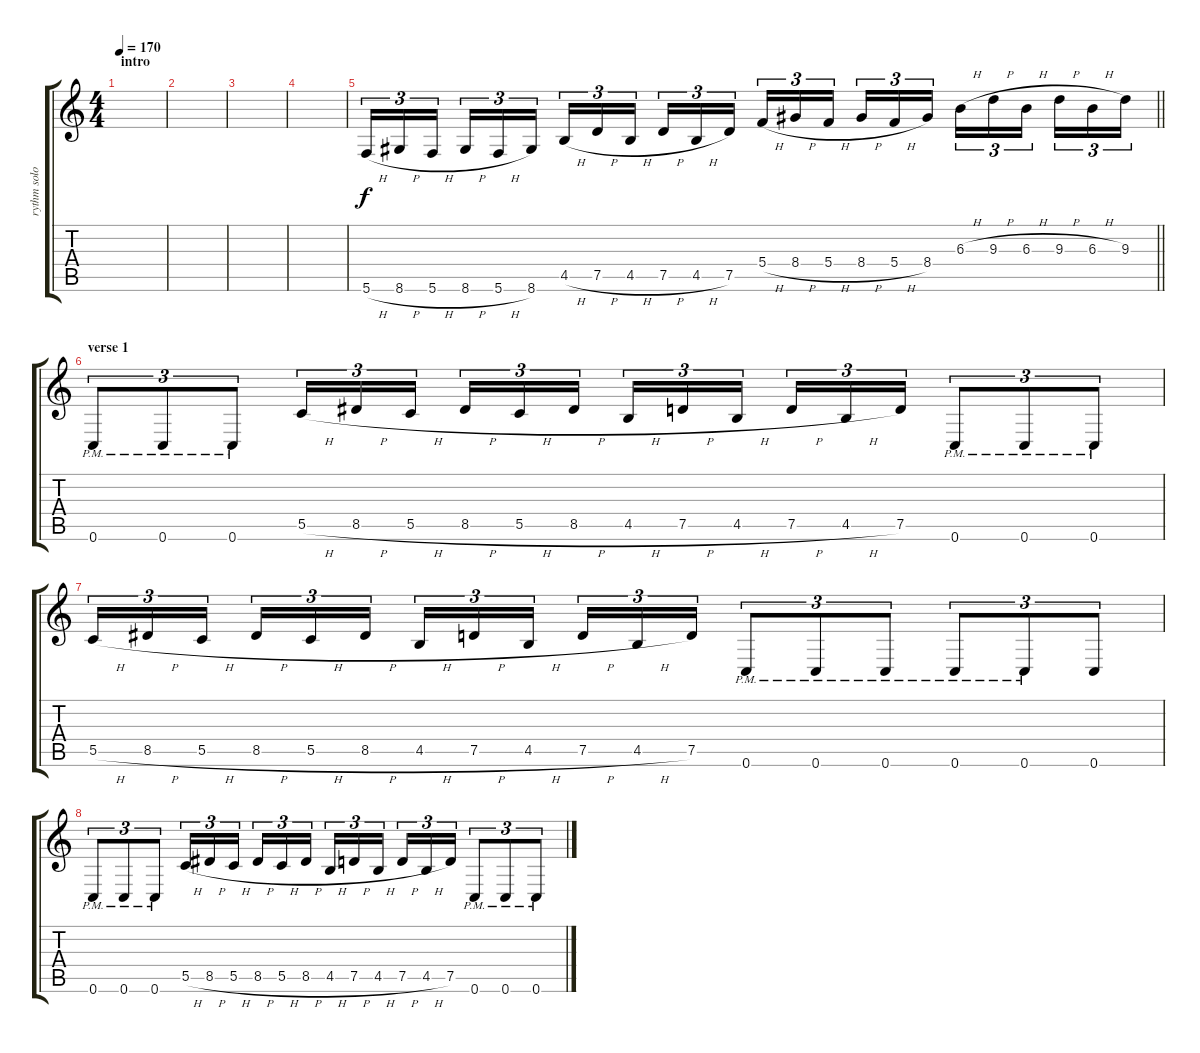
\track ("rythm solo 2" "rythm solo") {instrument distortionguitar}
\staff {score tabs}
\tuning (D4 A3 F3 C3 G2 C2) {hide}
\ts (4 4)
\section ("" "intro")
\tempo 170
\clef g2
\ks c
|
|
|
|
\barLineRight lightlight
5.6{h}.16{tu (3 2)} 8.6{h}.16{tu (3 2)} 5.6{h}.16{tu (3 2) beam splitsecondary} 8.6{h}.16{tu (3 2)} 5.6{h}.16{tu (3 2)} 8.6.16{tu (3 2)} 4.5{h}.16{tu (3 2)} 7.5{h}.16{tu (3 2)} 4.5{h}.16{tu (3 2) beam splitsecondary} 7.5{h}.16{tu (3 2)} 4.5{h}.16{tu (3 2)} 7.5.16{tu (3 2)} 5.4{h}.16{tu (3 2)} 8.4{h}.16{tu (3 2)} 5.4{h}.16{tu (3 2) beam splitsecondary} 8.4{h}.16{tu (3 2)} 5.4{h}.16{tu (3 2)} 8.4.16{tu (3 2)} 6.3{h}.16{tu (3 2)} 9.3{h}.16{tu (3 2)} 6.3{h}.16{tu (3 2) beam splitsecondary} 9.3{h}.16{tu (3 2)} 6.3{h}.16{tu (3 2)} 9.3.16{tu (3 2)} |
\section ("" "verse 1")
0.6{pm}.8{tu (3 2)} 0.6{pm}.8{tu (3 2)} 0.6{pm}.8{tu (3 2)} 5.5{h}.16{tu (3 2)} 8.5{h}.16{tu (3 2)} 5.5{h}.16{tu (3 2) beam splitsecondary} 8.5{h}.16{tu (3 2)} 5.5{h}.16{tu (3 2)} 8.5{h}.16{tu (3 2)} 4.5{h}.16{tu (3 2)} 7.5{h}.16{tu (3 2)} 4.5{h}.16{tu (3 2) beam splitsecondary} 7.5{h}.16{tu (3 2)} 4.5{h}.16{tu (3 2)} 7.5.16{tu (3 2)} 0.6{pm}.8{tu (3 2)} 0.6{pm}.8{tu (3 2)} 0.6{pm}.8{tu (3 2)} |
5.5{h}.16{tu (3 2)} 8.5{h}.16{tu (3 2)} 5.5{h}.16{tu (3 2) beam splitsecondary} 8.5{h}.16{tu (3 2)} 5.5{h}.16{tu (3 2)} 8.5{h}.16{tu (3 2)} 4.5{h}.16{tu (3 2)} 7.5{h}.16{tu (3 2)} 4.5{h}.16{tu (3 2) beam splitsecondary} 7.5{h}.16{tu (3 2)} 4.5{h}.16{tu (3 2)} 7.5.16{tu (3 2)} 0.6{pm}.8{tu (3 2)} 0.6{pm}.8{tu (3 2)} 0.6{pm}.8{tu (3 2)} 0.6{pm}.8{tu (3 2)} 0.6{pm}.8{tu (3 2)} 0.6.8{tu (3 2)} |
0.6{pm}.8{tu (3 2)} 0.6{pm}.8{tu (3 2)} 0.6{pm}.8{tu (3 2)} 5.5{h}.16{tu (3 2)} 8.5{h}.16{tu (3 2)} 5.5{h}.16{tu (3 2) beam splitsecondary} 8.5{h}.16{tu (3 2)} 5.5{h}.16{tu (3 2)} 8.5{h}.16{tu (3 2)} 4.5{h}.16{tu (3 2)} 7.5{h}.16{tu (3 2)} 4.5{h}.16{tu (3 2) beam splitsecondary} 7.5{h}.16{tu (3 2)} 4.5{h}.16{tu (3 2)} 7.5.16{tu (3 2)} 0.6{pm}.8{tu (3 2)} 0.6{pm}.8{tu (3 2)} 0.6{pm}.8{tu (3 2)}
